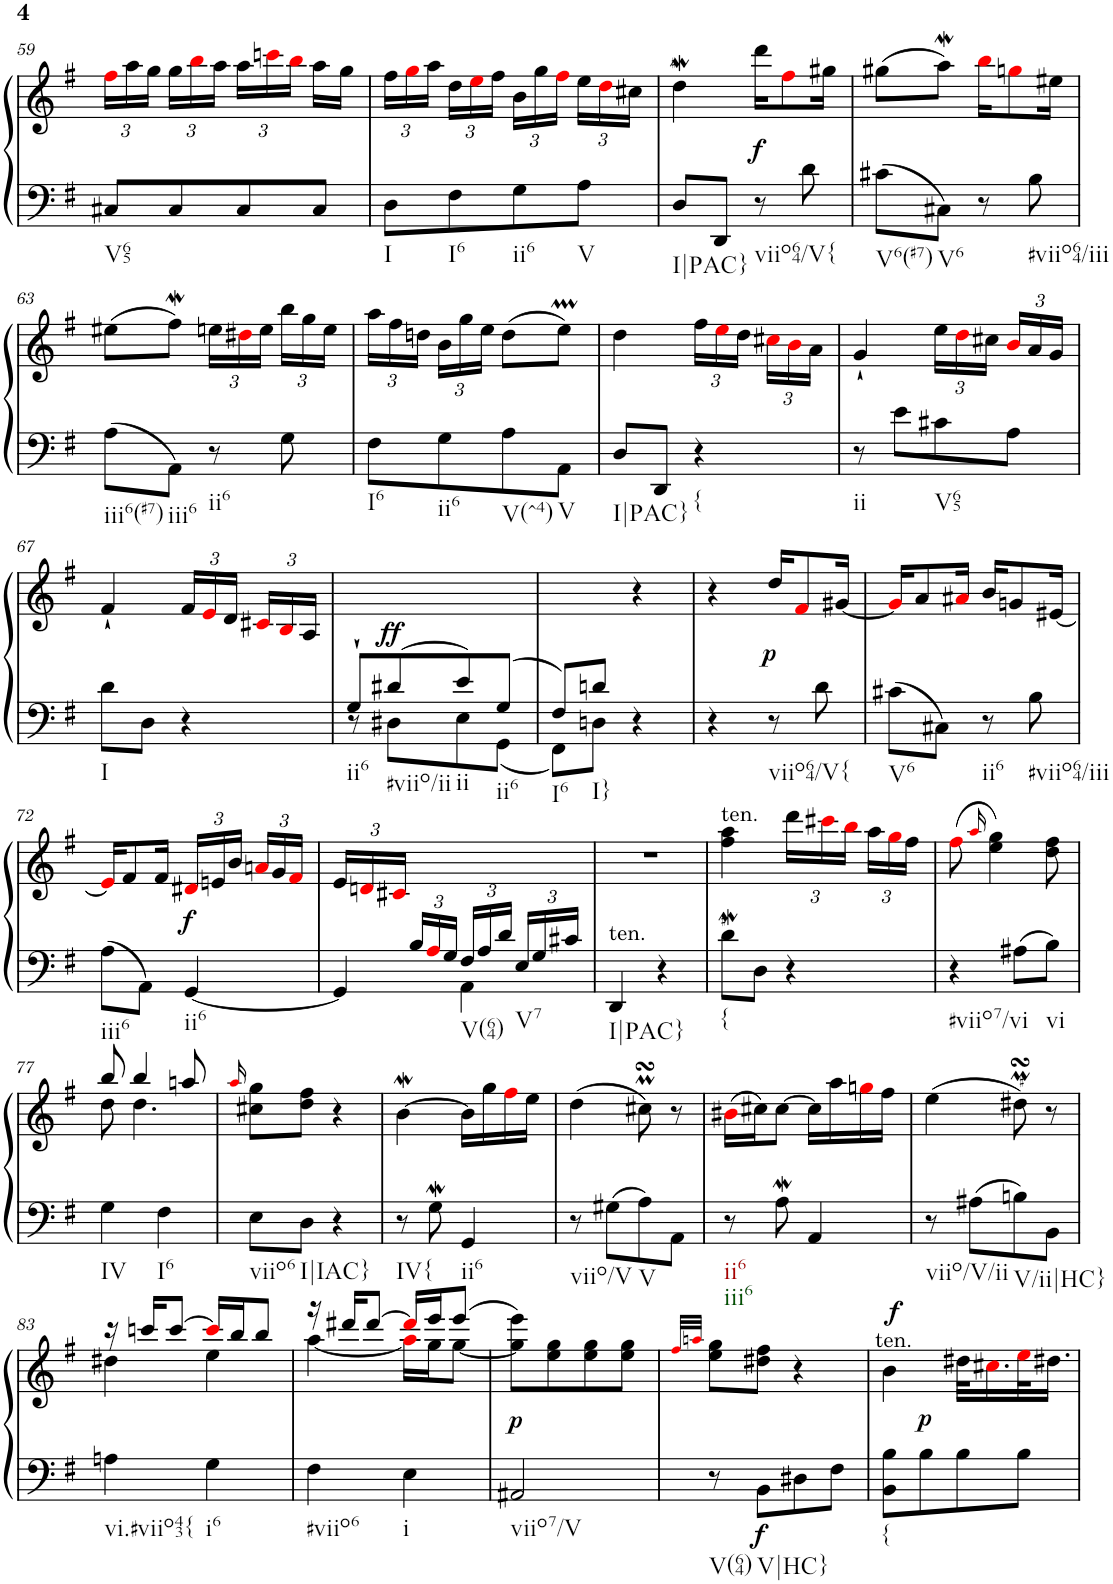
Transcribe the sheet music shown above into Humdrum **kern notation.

**kern	**kern	**dynam
*part1	*part1	*part1
*staff2	*staff1	*staff1/2
*I"Harpsichord	*	*
*I'Hch.	*	*
!!LO:PB:g=z
*clefF4	*clefG2	*
*k[f#]	*k[f#]	*
*M2/4	*M2/4	*
*	*Xbrackettup	*
=59	=59	=59
!LO:TX:b:t=V65	!	!
8C#X/L	24ff#i\LL	.
.	24aa\	.
.	24gg\JJ	.
8C#/	24gg\LL	.
.	24bbi\	.
.	24aa\JJ	.
8C#/	24aa\LL	.
.	24cccni\	.
.	24bbi\JJ	.
8C#/J	16aa\LL	.
.	16gg\JJ	.
=60	=60	=60
!LO:TX:b:t=I	!	!
8D\L	24ff#\LL	.
.	24ggi\	.
.	24aa\JJ	.
!LO:TX:b:t=I6	!	!
8F#\	24dd\LL	.
.	24eei\	.
.	24ff#\JJ	.
!LO:TX:b:t=ii6	!	!
8G\	24b\LL	.
.	24gg\	.
.	24ff#i\JJ	.
!LO:TX:b:t=V	!	!
8A\J	24ee\LL	.
.	24ddi\	.
.	24cc#X\JJ	.
=61	=61	=61
!LO:TX:b:t=I|PAC}	!	!
8D/L	4ddW\	.
8DD/J	.	.
!LO:TX:b:t=viio64/V{	!	!
!	!	!LO:DY:b
8r	16ddd\KL	f
.	8ff#i\	.
8d\	.	.
.	16gg#X\Jk	.
=62	=62	=62
!LO:TX:b:t=V6(#7)	!	!
8c#X\L	(>8gg#X\L	.
!LO:TX:b:t=V6	!	!
8C#X\J	8aaW\J)	.
8r	16bbi\KL	.
.	8ggni\	.
!LO:TX:b:t=#viio64/iii	!	!
8B\	.	.
.	16ee#X\Jk	.
!!LO:LB:g=z
=63	=63	=63
!LO:TX:b:t=iii6(#7)	!	!
8A\L	(>8ee#X\L	.
!LO:TX:b:t=iii6	!	!
8AA\J	8ff#W\J)	.
!LO:TX:b:t=ii6	!	!
8r	24een\LL	.
.	24dd#Xi\	.
.	24ee\JJ	.
8G\	24bb\LL	.
.	24gg\	.
.	24ee\JJ	.
=64	=64	=64
!LO:TX:b:t=I6	!	!
8F#\L	24aa\LL	.
.	24ff#\	.
.	24ddn\JJ	.
!LO:TX:b:t=ii6	!	!
8G\	24b\LL	.
.	24gg\	.
.	24ee\JJ	.
!LO:TX:b:t=V(^4)	!	!
8A\	(>8dd\L	.
!LO:TX:b:t=V	!	!
8AA\J	8eeM\J)	.
=65	=65	=65
!LO:TX:b:t=I|PAC}	!	!
8D/L	4dd\	.
8DD/J	.	.
!LO:TX:b:t={	!	!
4r	24ff#\LL	.
.	24eei\	.
.	24dd\JJ	.
.	24cc#Xi\LL	.
.	24bi\	.
.	24a\JJ	.
=66	=66	=66
!LO:TX:b:t=ii	!	!
8r	4g`/	.
8e\L	.	.
!LO:TX:b:t=V65	!	!
8c#X\	24ee\LL	.
.	24ddi\	.
.	24cc#X\JJ	.
8A\J	24bi/LL	.
.	24a/	.
.	24g/JJ	.
!!LO:LB:g=z
=67	=67	=67
!LO:TX:b:t=I	!	!
8d\L	4f#`/	.
8D\J	.	.
4r	24f#/LL	.
.	24ei/	.
.	24d/JJ	.
.	24c#Xi/LL	.
.	24Bi/	.
.	24A/JJ	.
=68	=68	=68
*^	*	*
!LO:TX:b:t=ii6	!	!	!
8G`>/L	8r	8ryy	.
!LO:TX:b:t=#viio/ii	!	!	!
!	!	!	!LO:DY:b
8d#X/	8D#X\L	4.ryy	ff
!LO:TX:b:t=ii	!	!	!
8e/	8E\	.	.
!LO:TX:b:t=ii6	!	!	!
8G/J	8GG\J	.	.
=69	=69	=69	=69
!LO:TX:b:t=I6	!	!	!
8F#/L	8FF#\L	4ryy	.
!LO:TX:b:t=I}	!	!	!
8dn/J	8Dn\J	.	.
4ryy	4r	4r	.
*v	*v	*	*
=70	=70	=70
4r	4r	.
!LO:TX:b:t=viio64/V{	!	!
!	!	!LO:DY:b
8r	16dd/KL	p
.	8f#i/	.
8d\	.	.
.	[16g#X/Jk	.
=71	=71	=71
!LO:TX:b:t=V6	!	!
8c#X\L	16g#i/KL]	.
.	8a/	.
8C#X\J	.	.
.	16a#Xi/Jk	.
!LO:TX:b:t=ii6	!	!
8r	16b/KL	.
.	8gn/	.
!LO:TX:b:t=#viio64/iii	!	!
8B\	.	.
.	[16e#X/Jk	.
!!LO:LB:g=z
=72	=72	=72
!LO:TX:b:t=iii6	!	!
8A\L	16e#i/KL]	.
.	8f#/	.
8AA\J	.	.
.	16f#/Jk	.
!LO:TX:b:t=ii6	!	!
!	!	!LO:DY:b
[4GG/	24d#Xi/LL	f
.	24en/	.
.	24b/JJ	.
.	24ani/LL	.
.	24g/	.
.	24f#i/JJ	.
=73	=73	=73
*^	*	*
8ryy	4GG/]	24e/LL	.
.	.	24dni/	.
.	.	24c#Xi/JJ	.
*Xbrackettup	*	*	*
24B/LL	.	4.ryy	.
24Ai/	.	.	.
24G/JJ	.	.	.
!LO:TX:b:t=V(64)	!	!	!
!LO:TX:b:t=V7	!	!	!
24F#/LL	4AA\	.	.
24A/	.	.	.
24d/JJ	.	.	.
24E/LL	.	.	.
24G/	.	.	.
24c#X/JJ	.	.	.
*v	*v	*	*
=74	=74	=74
!LO:TX:a:t=ten.	!	!
!LO:TX:b:t=I|PAC}	!	!
4DD/	2r	.
4r	.	.
=75	=75	=75
!	!LO:TX:a:t=ten.	!
!LO:TX:b:t={	!	!
8dW\L	4ff#\ 4aa\	.
8D\J	.	.
4r	24ddd\LL	.
.	24ccc#Xi\	.
.	24bbi\JJ	.
.	24aa\LL	.
.	24ggi\	.
.	24ff#\JJ	.
=76	=76	=76
!LO:TX:b:t=#viio7/vi	!	!
4r	(>8ff#i\	.
.	16qaai/	.
.	4ee\ 4gg\)	.
8A#X\L	.	.
!LO:TX:b:t=vi	!	!
8B\J	8dd\ 8ff#\	.
!!LO:LB:g=z
=77	=77	=77
*	*^	*
!LO:TX:b:t=IV	!	!	!
4G\	8bb/	8dd\	.
.	4bb/	4.dd\	.
!LO:TX:b:t=I6	!	!	!
4F#\	.	.	.
.	8aan/	.	.
*	*v	*v	*
=78	=78	=78
.	16qaai/	.
!LO:TX:b:t=viio6	!	!
8E\L	8cc#X\ 8gg\L	.
!LO:TX:b:t=I|IAC}	!	!
8D\J	8dd\ 8ff#\J	.
4r	4r	.
=79	=79	=79
!LO:TX:b:t=IV{	!	!
8r	[4bW\	.
8Gw\	.	.
!LO:TX:b:t=ii6	!	!
4GG/	16b\LL]	.
.	16gg\	.
.	16ff#i\	.
.	16ee\JJ	.
=80	=80	=80
!LO:TX:b:t=viio/V	!	!
8r	(>4dd\	.
8G#X\L	.	.
!LO:TX:b:t=V	!	!
8A\	8cc#XmsSsS\)	.
8AA\J	8r	.
=81	=81	=81
!LO:TX:b:t=ii6	!	!
!LO:TX:b:t=iii6	!	!
8r	(>16b#Xi\LL	.
.	16cc#X\J)	.
8AW\	[8cc#\J	.
4AA/	16cc#\LL]	.
.	16aa\	.
.	16ggni\	.
.	16ff#\JJ	.
=82	=82	=82
!LO:TX:b:t=viio/V/ii	!	!
8r	(>4ee\	.
8A#X\L	.	.
!LO:TX:b:t=V/ii|HC}	!	!
8Bn\	8dd#XmsSsS\)	.
8BB\J	8r	.
!!LO:LB:g=z
=83	=83	=83
*	*^	*
!LO:TX:b:t=vi.#viio43{	!	!	!
4An\	16r	4dd#X\	.
.	16cccn/KL	.	.
.	[8ccc/J	.	.
!LO:TX:b:t=i6	!	!	!
4G\	16ccci/LL]	4ee\	.
.	16bb/J	.	.
.	8bb/J	.	.
=84	=84	=84	=84
!LO:TX:b:t=#viio6	!	!	!
4F#\	16r	[4aa\	.
.	16ddd#X/KL	.	.
.	[8ddd#/J	.	.
!LO:TX:b:t=i	!	!	!
4E\	16ddd#i/LL]	16aai\LL]	.
.	16eee/J	16gg\J	.
.	(>8eee/J	[8gg\J	.
=85	=85	=85	=85
!LO:TX:b:t=viio7/V	!	!	!
!	!	!	!LO:DY:b
2AA#X/	8eee\L)	8gg]	p
.	8ee\ 8gg\	4.ryy	.
.	8ee\ 8gg\	.	.
.	8ee\ 8gg\J	.	.
*	*v	*v	*
=86	=86	=86
.	32qff#i/LLL	.
.	32qaani/JJJ	.
!LO:TX:b:t=V(64)	!	!
8r	8ee\ 8gg\L	.
!LO:TX:b:t=V|HC}	!	!
!	!	!LO:DY:b=2
8BB\L	8dd#X\ 8ff#\J	f
8D#X\	4r	.
8F#\J	.	.
=87	=87	=87
!	!LO:TX:a:t=ten.	!
!LO:TX:b:t={	!	!
!	!	!LO:DY:a
8BB\ 8B\L	4b\	f
!	!	!LO:DY:a=2
8B\	.	p
8B\	32dd#X\KLL	.
.	16.cc#Xi\	.
8B\J	32eei\K	.
.	16.dd#X\JJ	.
=	=	=
*-	*-	*-
